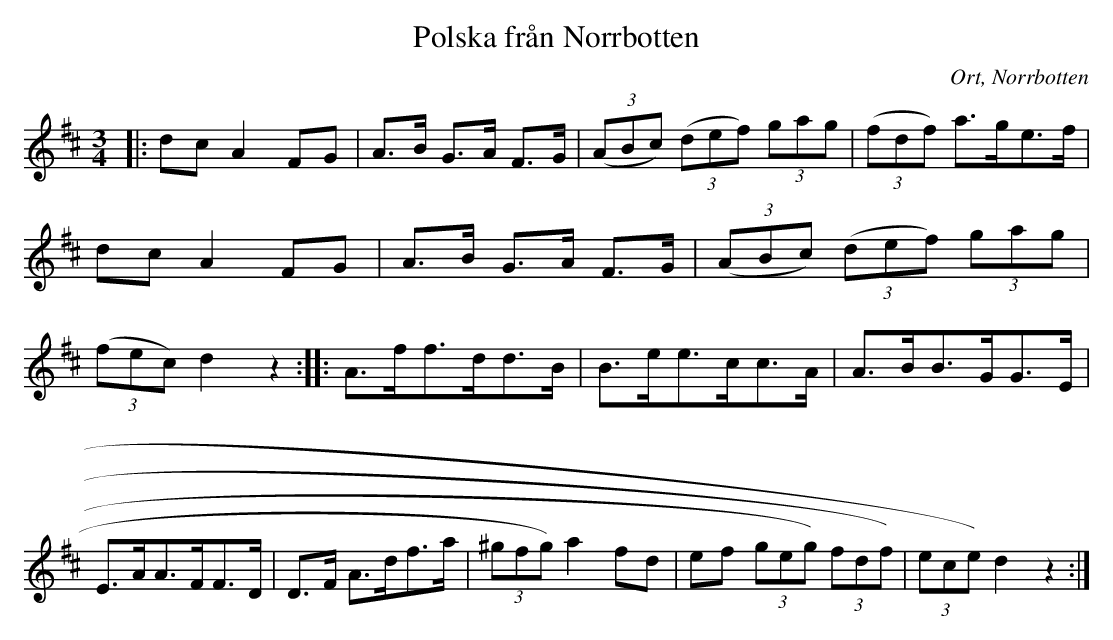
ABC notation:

X:1
T:Polska från Norrbotten
O:Ort, Norrbotten
M:3/4
L:1/16
K:D
|: d2c2 A4 F2G2 | A3B G3A F3G | ((3A2B2c2) ((3d2e2f2) (3g2a2g2 | ((3f2d2f2) a3ge3f |
d2c2 A4 F2G2 | A3B G3A F3G | ((3A2B2c2) ((3d2e2f2) (3g2a2g2 | ((3f2e2c2) d4 z4:|: A3ff3dd3B | B3ee3cc3A | A3BB3GG3E | E3AA3FF3D | D3F A3df3a | (3^g2f2g2) a4 f2d2 | e2f2 (3g2e2g2) (3f2d2f2) | (3e2c2e2) d4 z4 :|
